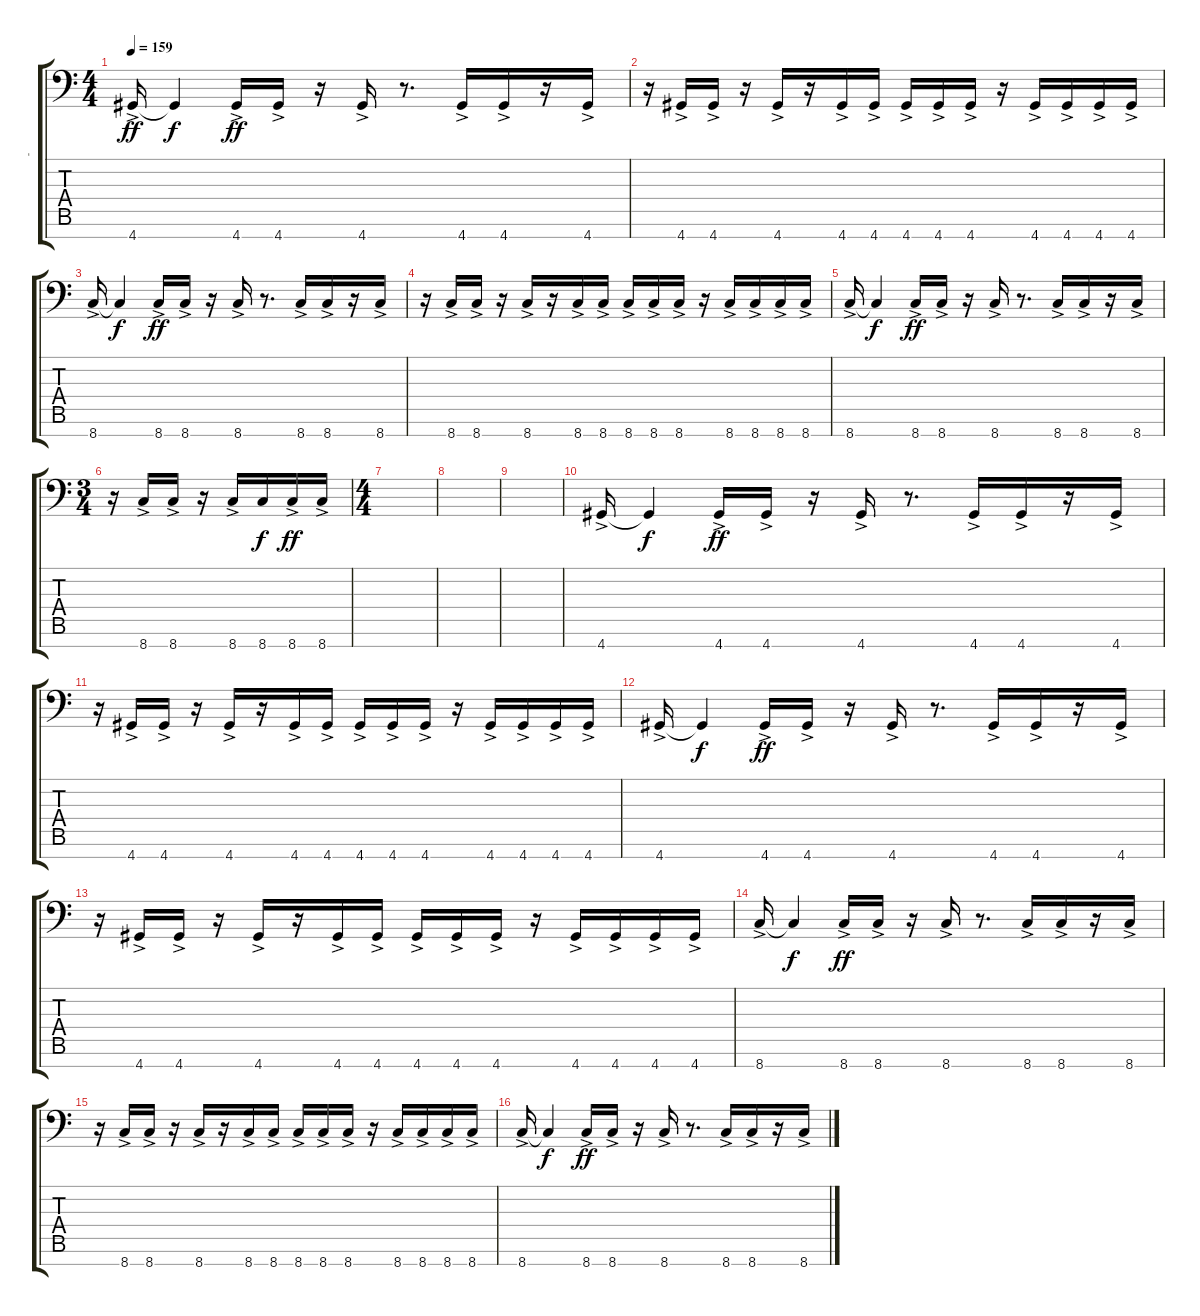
\track ("-" "-") {instrument distortionguitar}
\staff {score tabs}
\tuning (B3 G3 D3 A2 E2 B1 E1) {hide}
\ts (4 4)
\tempo 159
\clef f4
\ks c
4.7{ac}.16{dy ff} 4.7{t}.4{dy f} 4.7{ac}.16{dy ff} 4.7{ac}.16 r.16 4.7{ac}.16 r.8{d} 4.7{ac}.16 4.7{ac}.16 r.16 4.7{ac}.16 |
r.16 4.7{ac}.16 4.7{ac}.16 r.16 4.7{ac}.16 r.16 4.7{ac}.16 4.7{ac}.16 4.7{ac}.16 4.7{ac}.16 4.7{ac}.16 r.16 4.7{ac}.16 4.7{ac}.16 4.7{ac}.16 4.7{ac}.16 |
8.7{ac}.16 8.7{t}.4{dy f} 8.7{ac}.16{dy ff} 8.7{ac}.16 r.16 8.7{ac}.16 r.8{d} 8.7{ac}.16 8.7{ac}.16 r.16 8.7{ac}.16 |
r.16 8.7{ac}.16 8.7{ac}.16 r.16 8.7{ac}.16 r.16 8.7{ac}.16 8.7{ac}.16 8.7{ac}.16 8.7{ac}.16 8.7{ac}.16 r.16 8.7{ac}.16 8.7{ac}.16 8.7{ac}.16 8.7{ac}.16 |
8.7{ac}.16 8.7{t}.4{dy f} 8.7{ac}.16{dy ff} 8.7{ac}.16 r.16 8.7{ac}.16 r.8{d} 8.7{ac}.16 8.7{ac}.16 r.16 8.7{ac}.16 |
\ts (3 4)
r.16 8.7{ac}.16 8.7{ac}.16 r.16 8.7{ac}.16 8.7.16{dy f} 8.7{ac}.16{dy ff} 8.7{ac}.16 |
\ts (4 4)
|
|
|
4.7{ac}.16 4.7{t}.4{dy f} 4.7{ac}.16{dy ff} 4.7{ac}.16 r.16 4.7{ac}.16 r.8{d} 4.7{ac}.16 4.7{ac}.16 r.16 4.7{ac}.16 |
r.16 4.7{ac}.16 4.7{ac}.16 r.16 4.7{ac}.16 r.16 4.7{ac}.16 4.7{ac}.16 4.7{ac}.16 4.7{ac}.16 4.7{ac}.16 r.16 4.7{ac}.16 4.7{ac}.16 4.7{ac}.16 4.7{ac}.16 |
4.7{ac}.16 4.7{t}.4{dy f} 4.7{ac}.16{dy ff} 4.7{ac}.16 r.16 4.7{ac}.16 r.8{d} 4.7{ac}.16 4.7{ac}.16 r.16 4.7{ac}.16 |
r.16 4.7{ac}.16 4.7{ac}.16 r.16 4.7{ac}.16 r.16 4.7{ac}.16 4.7{ac}.16 4.7{ac}.16 4.7{ac}.16 4.7{ac}.16 r.16 4.7{ac}.16 4.7{ac}.16 4.7{ac}.16 4.7{ac}.16 |
8.7{ac}.16 8.7{t}.4{dy f} 8.7{ac}.16{dy ff} 8.7{ac}.16 r.16 8.7{ac}.16 r.8{d} 8.7{ac}.16 8.7{ac}.16 r.16 8.7{ac}.16 |
r.16 8.7{ac}.16 8.7{ac}.16 r.16 8.7{ac}.16 r.16 8.7{ac}.16 8.7{ac}.16 8.7{ac}.16 8.7{ac}.16 8.7{ac}.16 r.16 8.7{ac}.16 8.7{ac}.16 8.7{ac}.16 8.7{ac}.16 |
8.7{ac}.16 8.7{t}.4{dy f} 8.7{ac}.16{dy ff} 8.7{ac}.16 r.16 8.7{ac}.16 r.8{d} 8.7{ac}.16 8.7{ac}.16 r.16 8.7{ac}.16
